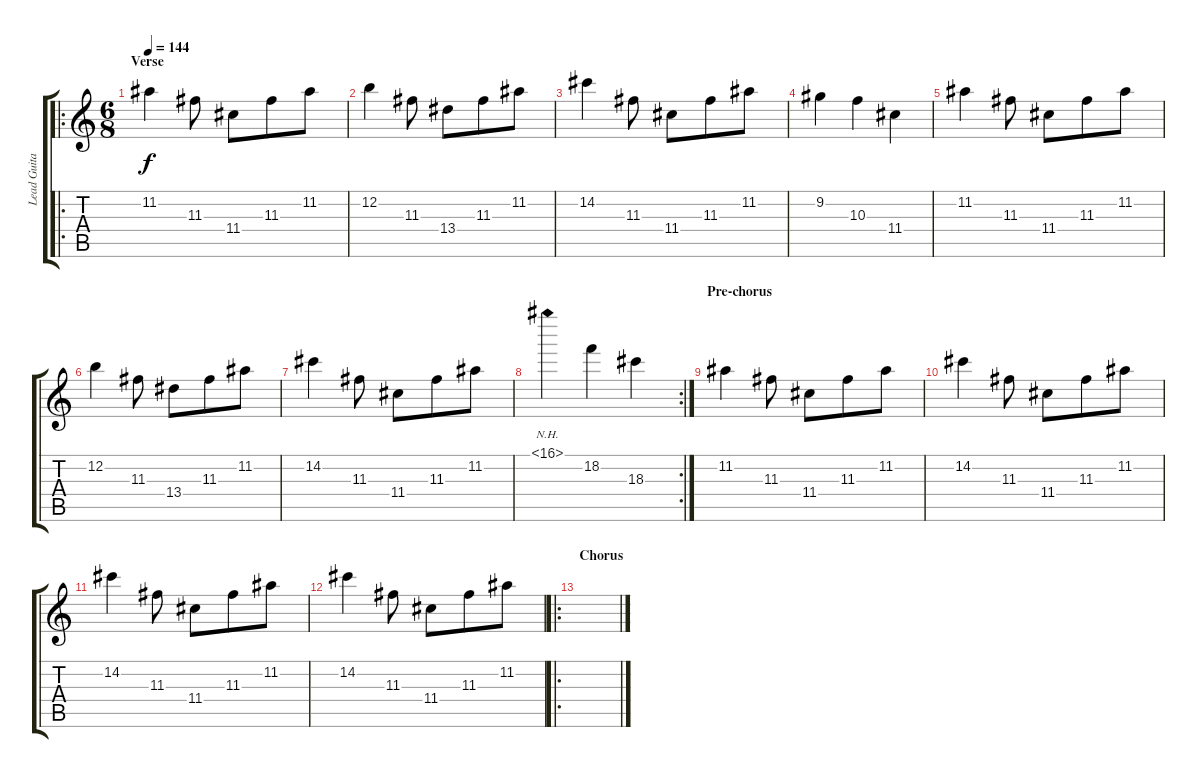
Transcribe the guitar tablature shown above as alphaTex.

\track ("Lead Guitar Clean" "Lead Guita") {instrument acousticguitarnylon}
\staff {score tabs}
\tuning (E4 B3 G3 D3 A2 E2) {hide}
\ro
\ts (6 8)
\section ("" "Verse")
\tempo 144
\clef g2
\ks c
11.2.4{dy f} 11.3.8 11.4.8 11.3.8 11.2.8 |
12.2.4 11.3.8 13.4.8 11.3.8 11.2.8 |
14.2.4 11.3.8 11.4.8 11.3.8 11.2.8 |
9.2.4 10.3.4 11.4.4 |
11.2.4 11.3.8 11.4.8 11.3.8 11.2.8 |
12.2.4 11.3.8 13.4.8 11.3.8 11.2.8 |
14.2.4 11.3.8 11.4.8 11.3.8 11.2.8 |
\rc 2
16.1{nh}.4 18.2.4 18.3.4 |
\section ("" "Pre-chorus")
11.2.4 11.3.8 11.4.8 11.3.8 11.2.8 |
14.2.4 11.3.8 11.4.8 11.3.8 11.2.8 |
14.2.4 11.3.8 11.4.8 11.3.8 11.2.8 |
14.2.4 11.3.8 11.4.8 11.3.8 11.2.8 |
\ro
\section ("" "Chorus")
